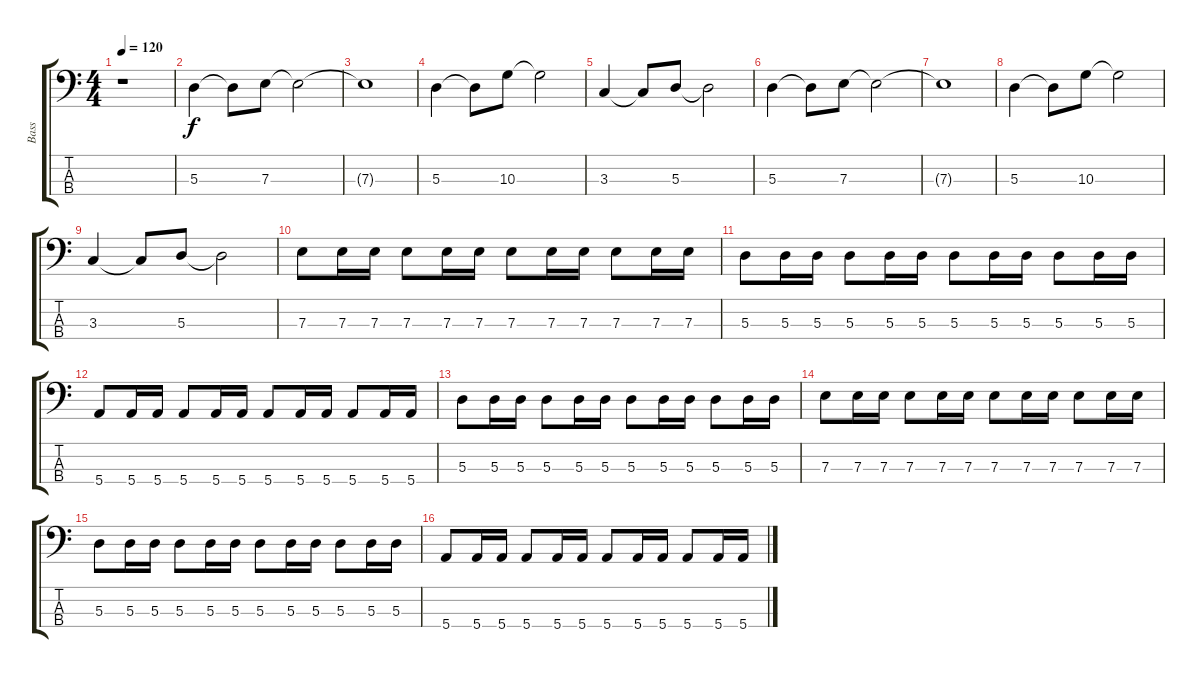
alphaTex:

\track ("Bass" "Bass") {instrument electricbassfinger}
\staff {score tabs}
\tuning (G2 D2 A1 E1) {hide}
\ts (4 4)
\tempo 120
\clef f4
\ks c
r.1{dy f instrument electricbassfinger} |
5.3.4 5.3{t}.8 7.3.8 7.3{t}.2 |
7.3{t}.1 |
5.3.4 5.3{t}.8 10.3.8 10.3{t}.2 |
3.3.4 3.3{t}.8 5.3.8 5.3{t}.2 |
5.3.4 5.3{t}.8 7.3.8 7.3{t}.2 |
7.3{t}.1 |
5.3.4 5.3{t}.8 10.3.8 10.3{t}.2 |
3.3.4 3.3{t}.8 5.3.8 5.3{t}.2 |
7.3.8 7.3.16 7.3.16 7.3.8 7.3.16 7.3.16 7.3.8 7.3.16 7.3.16 7.3.8 7.3.16 7.3.16 |
5.3.8 5.3.16 5.3.16 5.3.8 5.3.16 5.3.16 5.3.8 5.3.16 5.3.16 5.3.8 5.3.16 5.3.16 |
5.4.8 5.4.16 5.4.16 5.4.8 5.4.16 5.4.16 5.4.8 5.4.16 5.4.16 5.4.8 5.4.16 5.4.16 |
5.3.8 5.3.16 5.3.16 5.3.8 5.3.16 5.3.16 5.3.8 5.3.16 5.3.16 5.3.8 5.3.16 5.3.16 |
7.3.8 7.3.16 7.3.16 7.3.8 7.3.16 7.3.16 7.3.8 7.3.16 7.3.16 7.3.8 7.3.16 7.3.16 |
5.3.8 5.3.16 5.3.16 5.3.8 5.3.16 5.3.16 5.3.8 5.3.16 5.3.16 5.3.8 5.3.16 5.3.16 |
5.4.8 5.4.16 5.4.16 5.4.8 5.4.16 5.4.16 5.4.8 5.4.16 5.4.16 5.4.8 5.4.16 5.4.16
